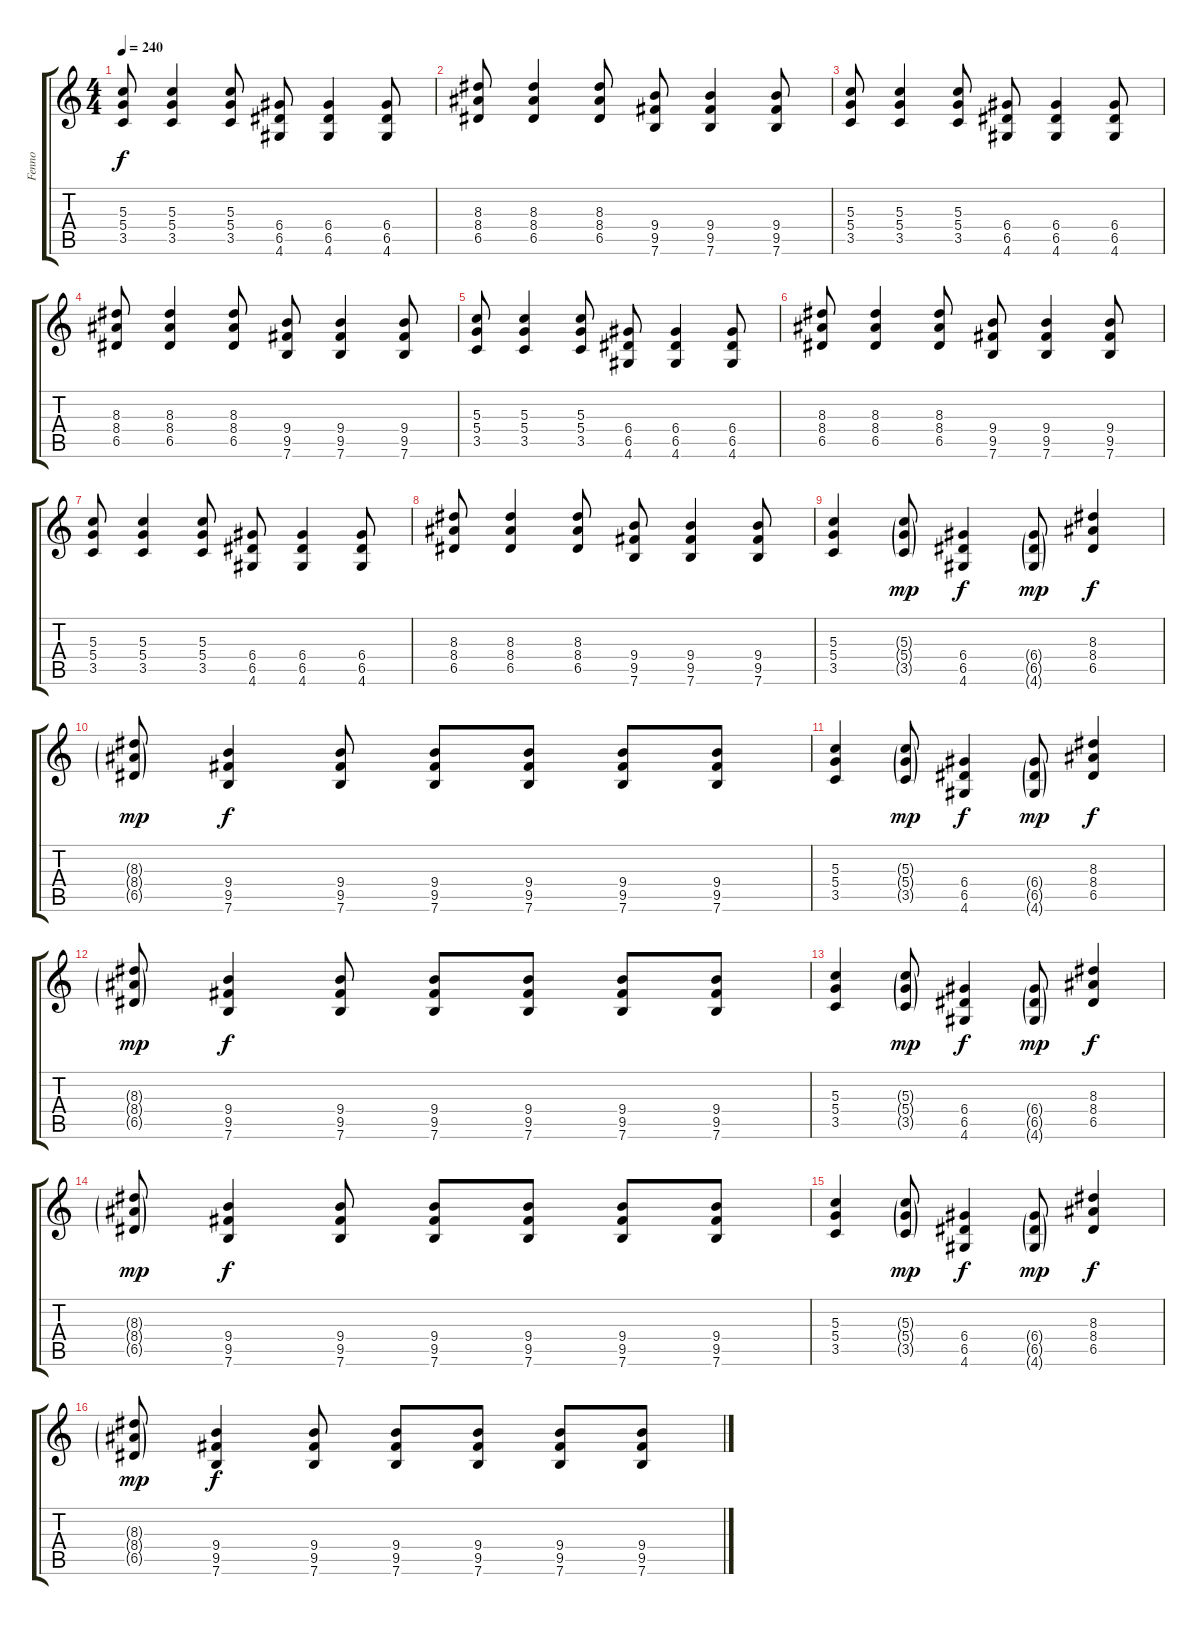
\track ("Fenno" "Fenno") {instrument distortionguitar}
\staff {score tabs}
\tuning (E4 B3 G3 D3 A2 E2) {hide}
\ts (4 4)
\tempo 240
\clef g2
\ks c
(5.3 5.4 3.5).8{dy f} (5.3 5.4 3.5).4 (5.3 5.4 3.5).8 (6.4 6.5 4.6).8 (6.4 6.5 4.6).4 (6.4 6.5 4.6).8 |
(8.3 8.4 6.5).8 (8.3 8.4 6.5).4 (8.3 8.4 6.5).8 (9.4 9.5 7.6).8 (9.4 9.5 7.6).4 (9.4 9.5 7.6).8 |
(5.3 5.4 3.5).8 (5.3 5.4 3.5).4 (5.3 5.4 3.5).8 (6.4 6.5 4.6).8 (6.4 6.5 4.6).4 (6.4 6.5 4.6).8 |
(8.3 8.4 6.5).8 (8.3 8.4 6.5).4 (8.3 8.4 6.5).8 (9.4 9.5 7.6).8 (9.4 9.5 7.6).4 (9.4 9.5 7.6).8 |
(5.3 5.4 3.5).8 (5.3 5.4 3.5).4 (5.3 5.4 3.5).8 (6.4 6.5 4.6).8 (6.4 6.5 4.6).4 (6.4 6.5 4.6).8 |
(8.3 8.4 6.5).8 (8.3 8.4 6.5).4 (8.3 8.4 6.5).8 (9.4 9.5 7.6).8 (9.4 9.5 7.6).4 (9.4 9.5 7.6).8 |
(5.3 5.4 3.5).8 (5.3 5.4 3.5).4 (5.3 5.4 3.5).8 (6.4 6.5 4.6).8 (6.4 6.5 4.6).4 (6.4 6.5 4.6).8 |
(8.3 8.4 6.5).8 (8.3 8.4 6.5).4 (8.3 8.4 6.5).8 (9.4 9.5 7.6).8 (9.4 9.5 7.6).4 (9.4 9.5 7.6).8 |
(5.3 5.4 3.5).4 (5.3{g} 5.4{g} 3.5{g}).8{dy mp} (6.4 6.5 4.6).4{dy f} (6.4{g} 6.5{g} 4.6{g}).8{dy mp} (8.3 8.4 6.5).4{dy f} |
(8.3{g} 8.4{g} 6.5{g}).8{dy mp} (9.4 9.5 7.6).4{dy f} (9.4 9.5 7.6).8 (9.4 9.5 7.6).8 (9.4 9.5 7.6).8 (9.4 9.5 7.6).8 (9.4 9.5 7.6).8 |
(5.3 5.4 3.5).4 (5.3{g} 5.4{g} 3.5{g}).8{dy mp} (6.4 6.5 4.6).4{dy f} (6.4{g} 6.5{g} 4.6{g}).8{dy mp} (8.3 8.4 6.5).4{dy f} |
(8.3{g} 8.4{g} 6.5{g}).8{dy mp} (9.4 9.5 7.6).4{dy f} (9.4 9.5 7.6).8 (9.4 9.5 7.6).8 (9.4 9.5 7.6).8 (9.4 9.5 7.6).8 (9.4 9.5 7.6).8 |
(5.3 5.4 3.5).4 (5.3{g} 5.4{g} 3.5{g}).8{dy mp} (6.4 6.5 4.6).4{dy f} (6.4{g} 6.5{g} 4.6{g}).8{dy mp} (8.3 8.4 6.5).4{dy f} |
(8.3{g} 8.4{g} 6.5{g}).8{dy mp} (9.4 9.5 7.6).4{dy f} (9.4 9.5 7.6).8 (9.4 9.5 7.6).8 (9.4 9.5 7.6).8 (9.4 9.5 7.6).8 (9.4 9.5 7.6).8 |
(5.3 5.4 3.5).4 (5.3{g} 5.4{g} 3.5{g}).8{dy mp} (6.4 6.5 4.6).4{dy f} (6.4{g} 6.5{g} 4.6{g}).8{dy mp} (8.3 8.4 6.5).4{dy f} |
(8.3{g} 8.4{g} 6.5{g}).8{dy mp} (9.4 9.5 7.6).4{dy f} (9.4 9.5 7.6).8 (9.4 9.5 7.6).8 (9.4 9.5 7.6).8 (9.4 9.5 7.6).8 (9.4 9.5 7.6).8
